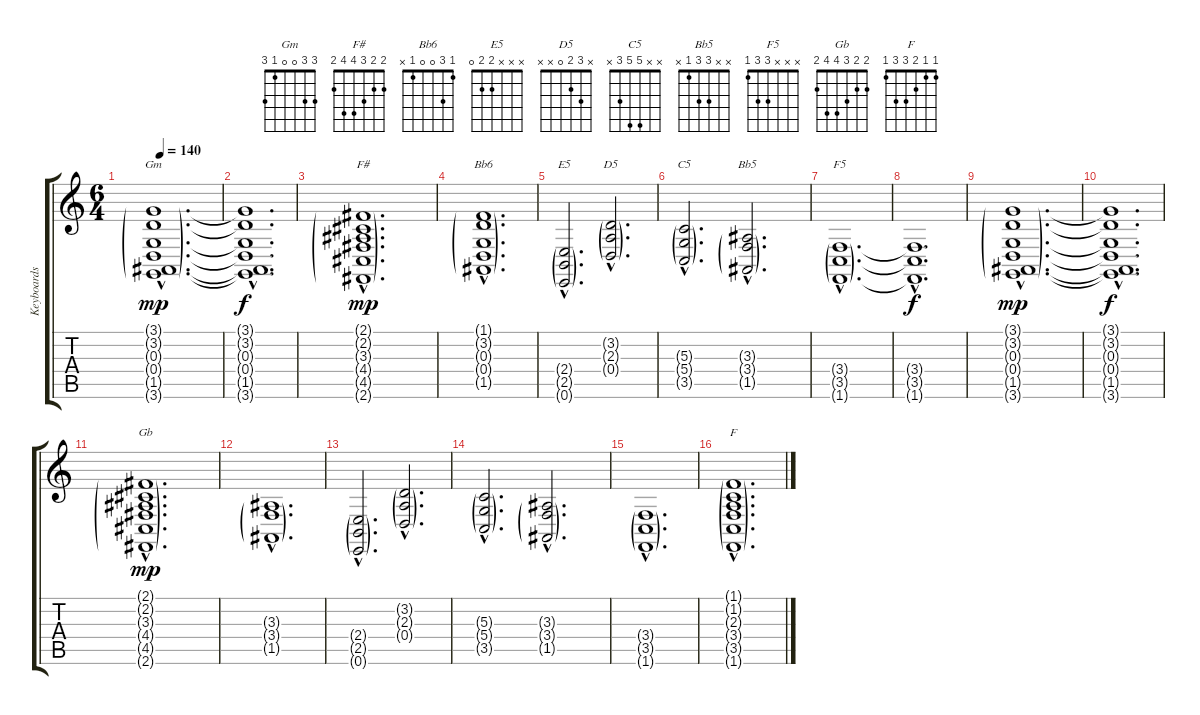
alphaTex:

\track ("Keyboards" "Keyboards") {instrument drawbarorgan}
\staff {score tabs}
\tuning (E4 B3 G3 D3 A2 E2) {hide}
\chord ("Gm" 3 3 0 0 1 3)
\chord ("F#" 2 2 3 4 4 2)
\chord ("Bb6" 1 3 0 0 1 x)
\chord ("E5" x x x 2 2 0)
\chord ("D5" x 3 2 0 x x)
\chord ("C5" x x 5 5 3 x)
\chord ("Bb5" x x 3 3 1 x)
\chord ("F5" x x x 3 3 1)
\chord ("Gb" 2 2 3 4 4 2)
\chord ("F" 1 1 2 3 3 1)
\ts (6 4)
\tempo 140
\clef g2
\ks c
(3.1{g hac} 3.2{g hac} 0.3{g hac} 0.4{g hac} 1.5{g hac} 3.6{g hac}).1{d ch "Gm" dy mp instrument drawbarorgan} |
(3.1{hac t} 3.2{hac t} 0.3{hac t} 0.4{hac t} 1.5{hac t} 3.6{hac t}).1{d dy f} |
(2.1{g hac} 2.2{g hac} 3.3{g hac} 4.4{g hac} 4.5{g hac} 2.6{g hac}).1{d ch "F#" dy mp} |
(1.1{g hac} 3.2{g hac} 0.3{g hac} 0.4{g hac} 1.5{g hac}).1{d ch "Bb6"} |
(2.4{g hac} 2.5{g hac} 0.6{g hac}).2{d ch "E5"} (3.2{g hac} 2.3{g hac} 0.4{g hac}).2{d ch "D5"} |
(5.3{g hac} 5.4{g hac} 3.5{g hac}).2{d ch "C5"} (3.3{g hac} 3.4{g hac} 1.5{g hac}).2{d ch "Bb5"} |
(3.4{g hac} 3.5{g hac} 1.6{g hac}).1{d ch "F5"} |
(3.4{hac t} 3.5{hac t} 1.6{hac t}).1{d dy f} |
(3.1{g hac} 3.2{g hac} 0.3{g hac} 0.4{g hac} 1.5{g hac} 3.6{g hac}).1{d dy mp} |
(3.1{hac t} 3.2{hac t} 0.3{hac t} 0.4{hac t} 1.5{hac t} 3.6{hac t}).1{d dy f} |
(2.1{g hac} 2.2{g hac} 3.3{g hac} 4.4{g hac} 4.5{g hac} 2.6{g hac}).1{d ch "Gb" dy mp} |
(3.3{g hac} 3.4{g hac} 1.5{g hac}).1{d} |
(2.4{g hac} 2.5{g hac} 0.6{g hac}).2{d} (3.2{g hac} 2.3{g hac} 0.4{g hac}).2{d} |
(5.3{g hac} 5.4{g hac} 3.5{g hac}).2{d} (3.3{g hac} 3.4{g hac} 1.5{g hac}).2{d} |
(3.4{g hac} 3.5{g hac} 1.6{g hac}).1{d} |
(1.1{g hac} 1.2{g hac} 2.3{g hac} 3.4{g hac} 3.5{g hac} 1.6{g hac}).1{d ch "F"}
